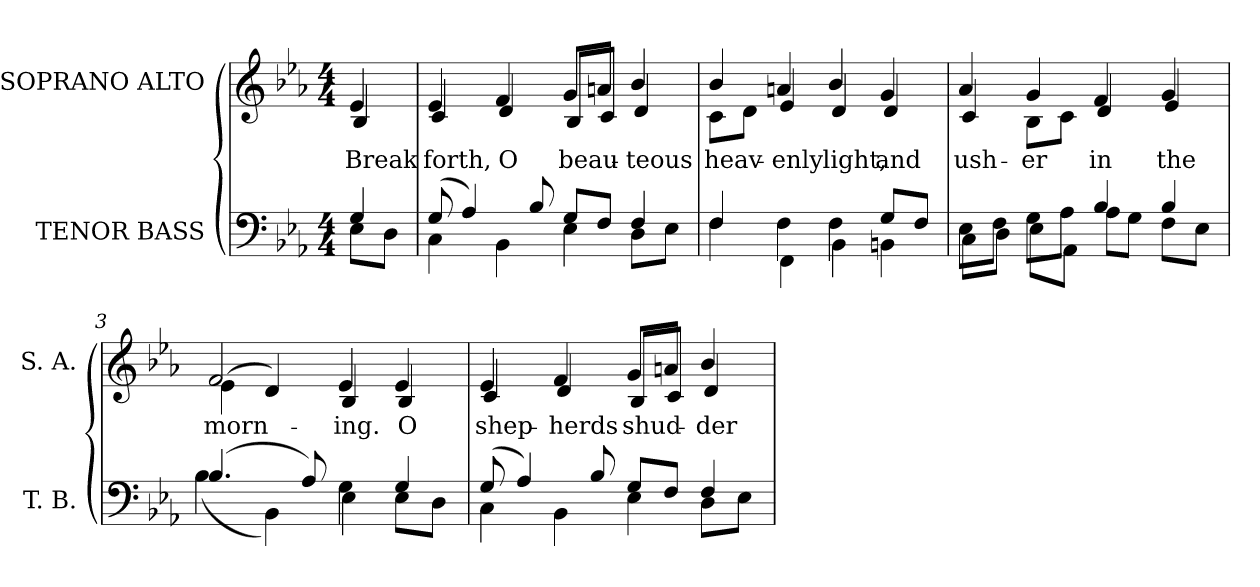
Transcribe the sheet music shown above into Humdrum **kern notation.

**kern	**kern	**text
*part2	*part1	*part1
*staff2	*staff1	*staff1
*I"TENOR BASS	*I"SOPRANO ALTO	*
*I'T. B.	*I'S. A.	*
!!LO:PB:g=z
*clefF4	*clefG2	*
*k[b-e-a-]	*k[b-e-a-]	*
*E-:	*E-:	*
*M4/4	*M4/4	*
=	=	=
*^	*	*
!	!	!LO:TX:b:cj:t=1	!
!	!	!	!LO:LY:b:color=#000000
*	*	*^	*
4Gi/	8E-i\L	4e-i/	4B-i/	Break
.	8Di\J	.	.	.
=	=	=	=	=
!	!	!	!	!LO:LY:b:color=#000000
(8Gi/	4Ci\	4e-i/	4ci/	forth,
4A-i/)	.	.	.	.
!	!	!	!	!LO:LY:b:color=#000000
.	4BB-i\	4fi/	4di/	O
8B-i/	.	.	.	.
!	!	!	!	!LO:LY:b:color=#000000
8Gi/L	4E-i\	8gi/L	8B-i/L	beau-
8Fi/J	.	8ani/J	8ci/J	.
!	!	!	!	!LO:LY:b:color=#000000
4Fi/	8Di\L	4b-i/	4di/	-teous
.	8E-i\J	.	.	.
=1	=1	=1	=1	=1
!	!	!	!	!LO:LY:b:color=#000000
4Fi/	4Fi\	4b-i/	8ci\L	heav-
.	.	.	8di\J	.
!	!	!	!	!LO:LY:b:color=#000000
4Fi\	4FFi\	4ani/	4e-i/	-enly
!	!	!	!	!LO:LY:b:color=#000000
4Fi\	4BB-i\	4b-i/	4di/	light,
!	!	!	!	!LO:LY:b:color=#000000
8Gi/L	4BBni\	4gi/	4di/	and
8Fi/J	.	.	.	.
=2	=2	=2	=2	=2
!	!	!	!	!LO:LY:b:color=#000000
8E-i\L	8Ci\L	4a-i/	4ci/	ush-
8Fi\J	8Di\J	.	.	.
!	!	!	!	!LO:LY:b:color=#000000
8Gi\L	8E-i\L	4gi/	8B-i\L	-er
8A-i\J	8AA-i\J	.	8ci\J	.
!	!	!	!	!LO:LY:b:color=#000000
4B-i/	8A-i\L	4fi/	4di/	in
.	8Gi\J	.	.	.
!	!	!	!	!LO:LY:b:color=#000000
4B-i/	8Fi\L	4gi/	4e-i/	the
.	8E-i\J	.	.	.
!!LO:LB:g=z	!!
=3	=3	=3	=3	=3
!	!	!	!	!LO:LY:b:color=#000000
(4.B-i/	(4B-i\	2fi/	(4e-i\	morn-
.	4BB-i\)	.	4di/)	.
8A-i/)	.	.	.	.
!	!	!	!	!LO:LY:b:color=#000000
4Gi\	4E-i\	4e-i/	4B-i/	-ing.
!	!	!	!	!LO:LY:b:color=#000000
4Gi/	8E-i\L	4e-i/	4B-i/	O
.	8Di\J	.	.	.
=4	=4	=4	=4	=4
!	!	!	!	!LO:LY:b:color=#000000
(8Gi/	4Ci\	4e-i/	4ci/	shep-
4A-i/)	.	.	.	.
!	!	!	!	!LO:LY:b:color=#000000
.	4BB-i\	4fi/	4di/	-herds
8B-i/	.	.	.	.
!	!	!	!	!LO:LY:b:color=#000000
8Gi/L	4E-i\	8gi/L	8B-i/L	shud-
8Fi/J	.	8ani/J	8ci/J	.
!	!	!	!	!LO:LY:b:color=#000000
4Fi/	8Di\L	4b-i/	4di/	-der
.	8E-i\J	.	.	.
*v	*v	*	*	*
*	*v	*v	*
=	=	=
*-	*-	*-
